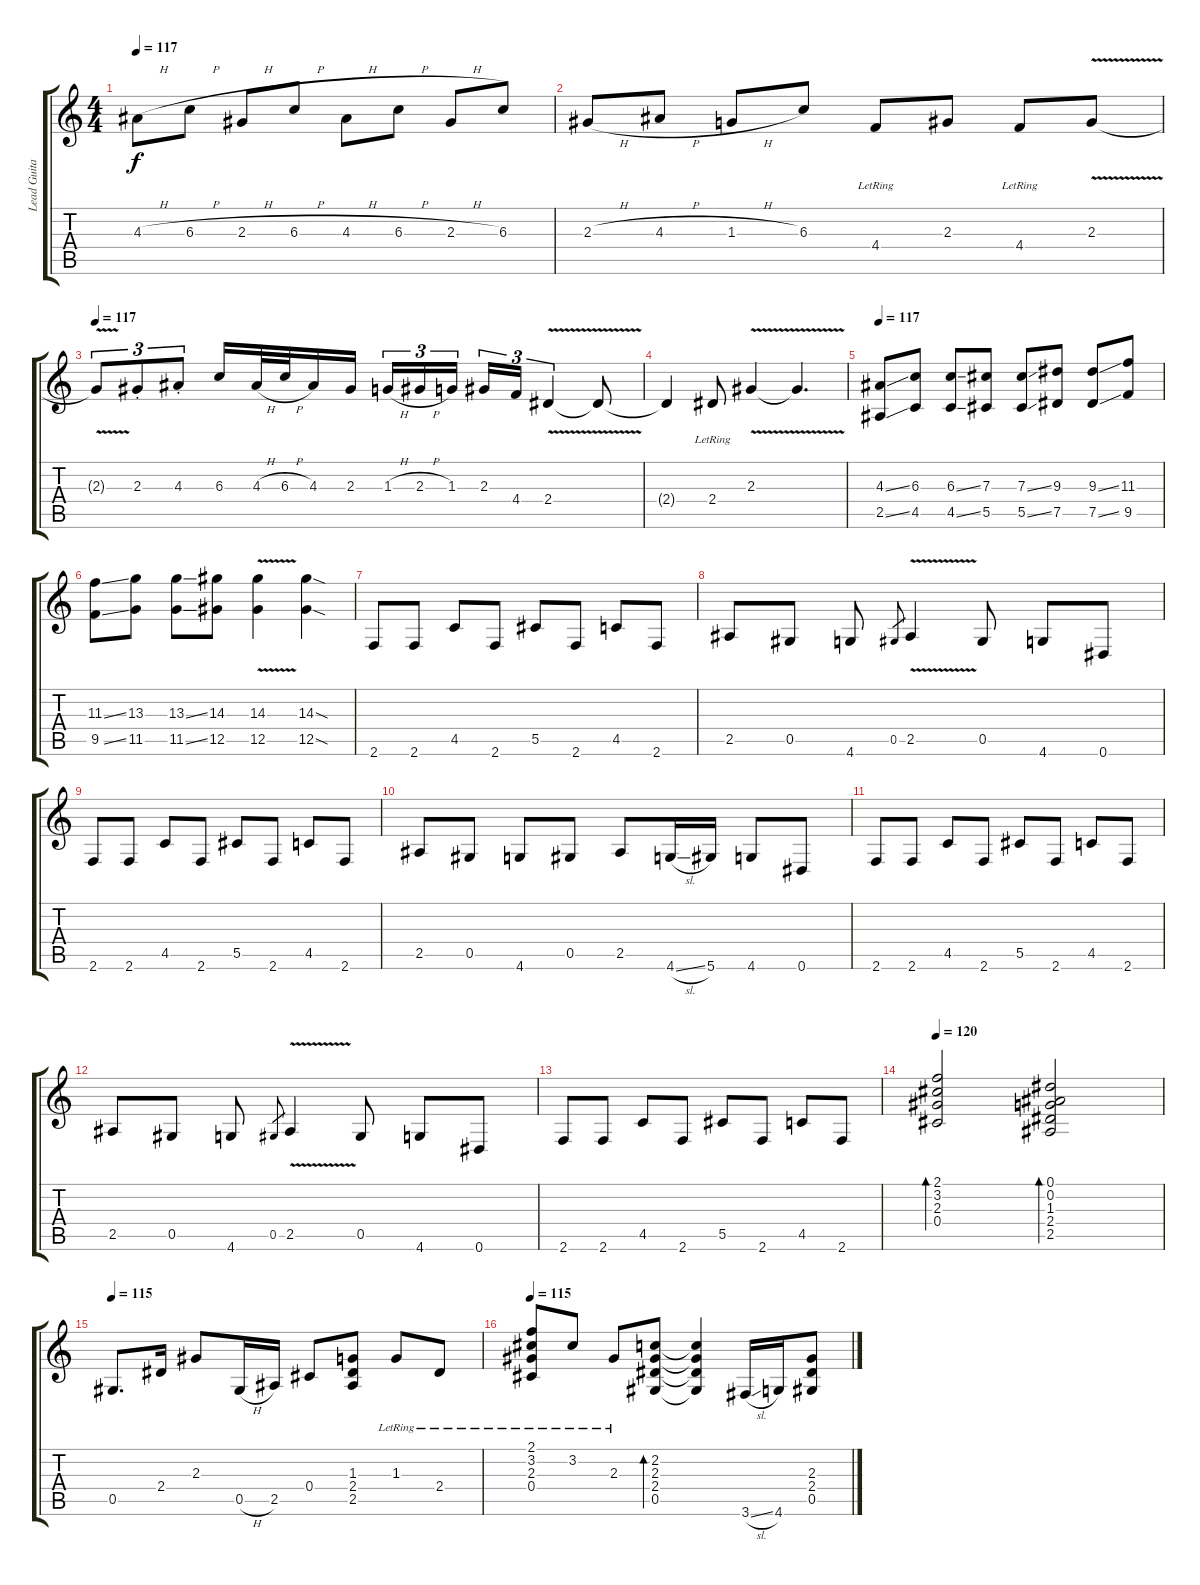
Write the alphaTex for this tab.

\track ("Lead Guitar (12 strings)" "Lead Guita") {instrument acousticguitarsteel}
\staff {score tabs}
\tuning (Eb4 Bb3 Gb3 Db3 Ab2 Eb2) {hide}
\ts (4 4)
\tempo 117
\clef g2
\ks c
4.3{h}.8{dy f} 6.3{h}.8 2.3{h}.8 6.3{h}.8 4.3{h}.8 6.3{h}.8 2.3{h}.8 6.3.8 |
2.3{h}.8 4.3{h}.8 1.3{h}.8 6.3.8 4.4{lr}.8 2.3.8 4.4{lr}.8 2.3{v}.8 |
\tempo 117
2.3{t}.8{tu (3 2)} 2.3{st}.8{tu (3 2)} 4.3{st}.8{tu (3 2)} 6.3.16 4.3{h}.32 6.3{h}.32 4.3.16 2.3.16 1.3{h}.16{tu (3 2)} 2.3{h}.16{tu (3 2)} 1.3.16{tu (3 2) beam splitsecondary} 2.3.16{tu (3 2)} 4.4.16{tu (3 2)} 2.4{v}.4{tu (3 2)} 2.4{t}.8 |
2.4{t}.4 2.4{lr}.8 2.3{v}.4 2.3{t}.4{d} |
\tempo 117
(4.3{ss} 2.5{ss}).8 (6.3 4.5).8 (6.3{ss} 4.5{ss}).8 (7.3 5.5).8 (7.3{ss} 5.5{ss}).8 (9.3 7.5).8 (9.3{ss} 7.5{ss}).8 (11.3 9.5).8 |
(11.3{ss} 9.5{ss}).8 (13.3 11.5).8 (13.3{ss} 11.5{ss}).8 (14.3 12.5).8 (14.3{v} 12.5{v}).4 (14.3{sod} 12.5{sod}).4 |
2.6.8{balance 0} 2.6.8 4.5.8 2.6.8 5.5.8 2.6.8 4.5.8 2.6.8 |
2.5.8 0.5.8 4.6.8 0.5.8{gr} 2.5{v}.4 0.5.8 4.6.8 0.6.8 |
2.6.8 2.6.8 4.5.8 2.6.8 5.5.8 2.6.8 4.5.8 2.6.8 |
2.5.8 0.5.8 4.6.8 0.5.8 2.5.8 4.6{sl}.16 5.6.16 4.6.8 0.6.8 |
2.6.8 2.6.8 4.5.8 2.6.8 5.5.8 2.6.8 4.5.8 2.6.8 |
2.5.8 0.5.8 4.6.8 0.5.8{gr} 2.5{v}.4 0.5.8 4.6.8 0.6.8 |
2.6.8 2.6.8 4.5.8 2.6.8 5.5.8 2.6.8 4.5.8 2.6.8 |
\tempo 120
(2.1 3.2 2.3 0.4).2{bd 120} (0.1 0.2 1.3 2.4 2.5).2{bd 120} |
\tempo 115
0.5.8{d} 2.4.16 2.3.8 0.5{h}.16 2.5.16 0.4.8 (1.3 2.4 2.5).8 1.3{lr}.8 2.4{lr}.8 |
\tempo 115
(2.1{lr} 3.2 2.3{lr} 0.4{lr}).8 3.2{lr}.8 2.3{lr}.8 (2.2 2.3 2.4 0.5).8{bd 120} (2.2{t} 2.3{t} 2.4{t} 0.5{t}).4 3.6{sl}.16 4.6.16 (2.3 2.4 0.5).8
